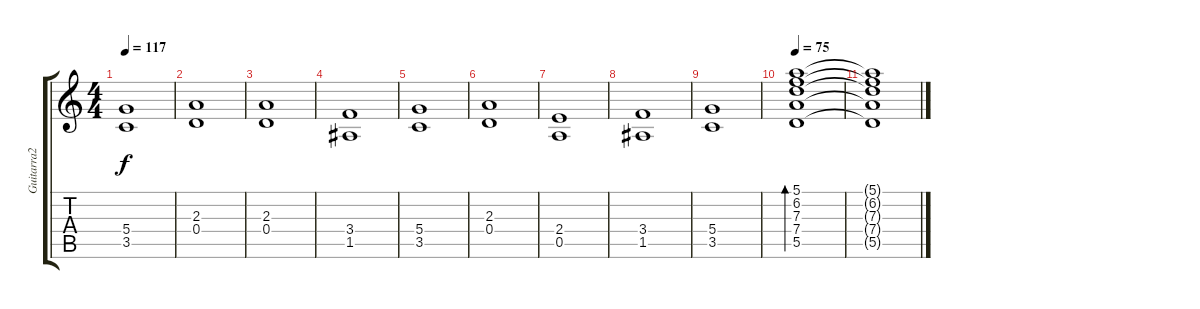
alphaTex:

\track ("Guitarra2" "Guitarra2") {instrument acousticguitarsteel}
\staff {score tabs}
\tuning (E4 B3 G3 D3 A2 E2) {hide}
\ts (4 4)
\tempo 117
\clef g2
\ks c
(5.4 3.5).1{dy f} |
(2.3 0.4).1 |
(2.3 0.4).1 |
(3.4 1.5).1 |
(5.4 3.5).1 |
(2.3 0.4).1 |
(2.4 0.5).1 |
(3.4 1.5).1 |
(5.4 3.5).1 |
\tempo 75
(5.1 6.2 7.3 7.4 5.5).1{bd 480 instrument acousticguitarnylon} |
(5.1{t} 6.2{t} 7.3{t} 7.4{t} 5.5{t}).1
